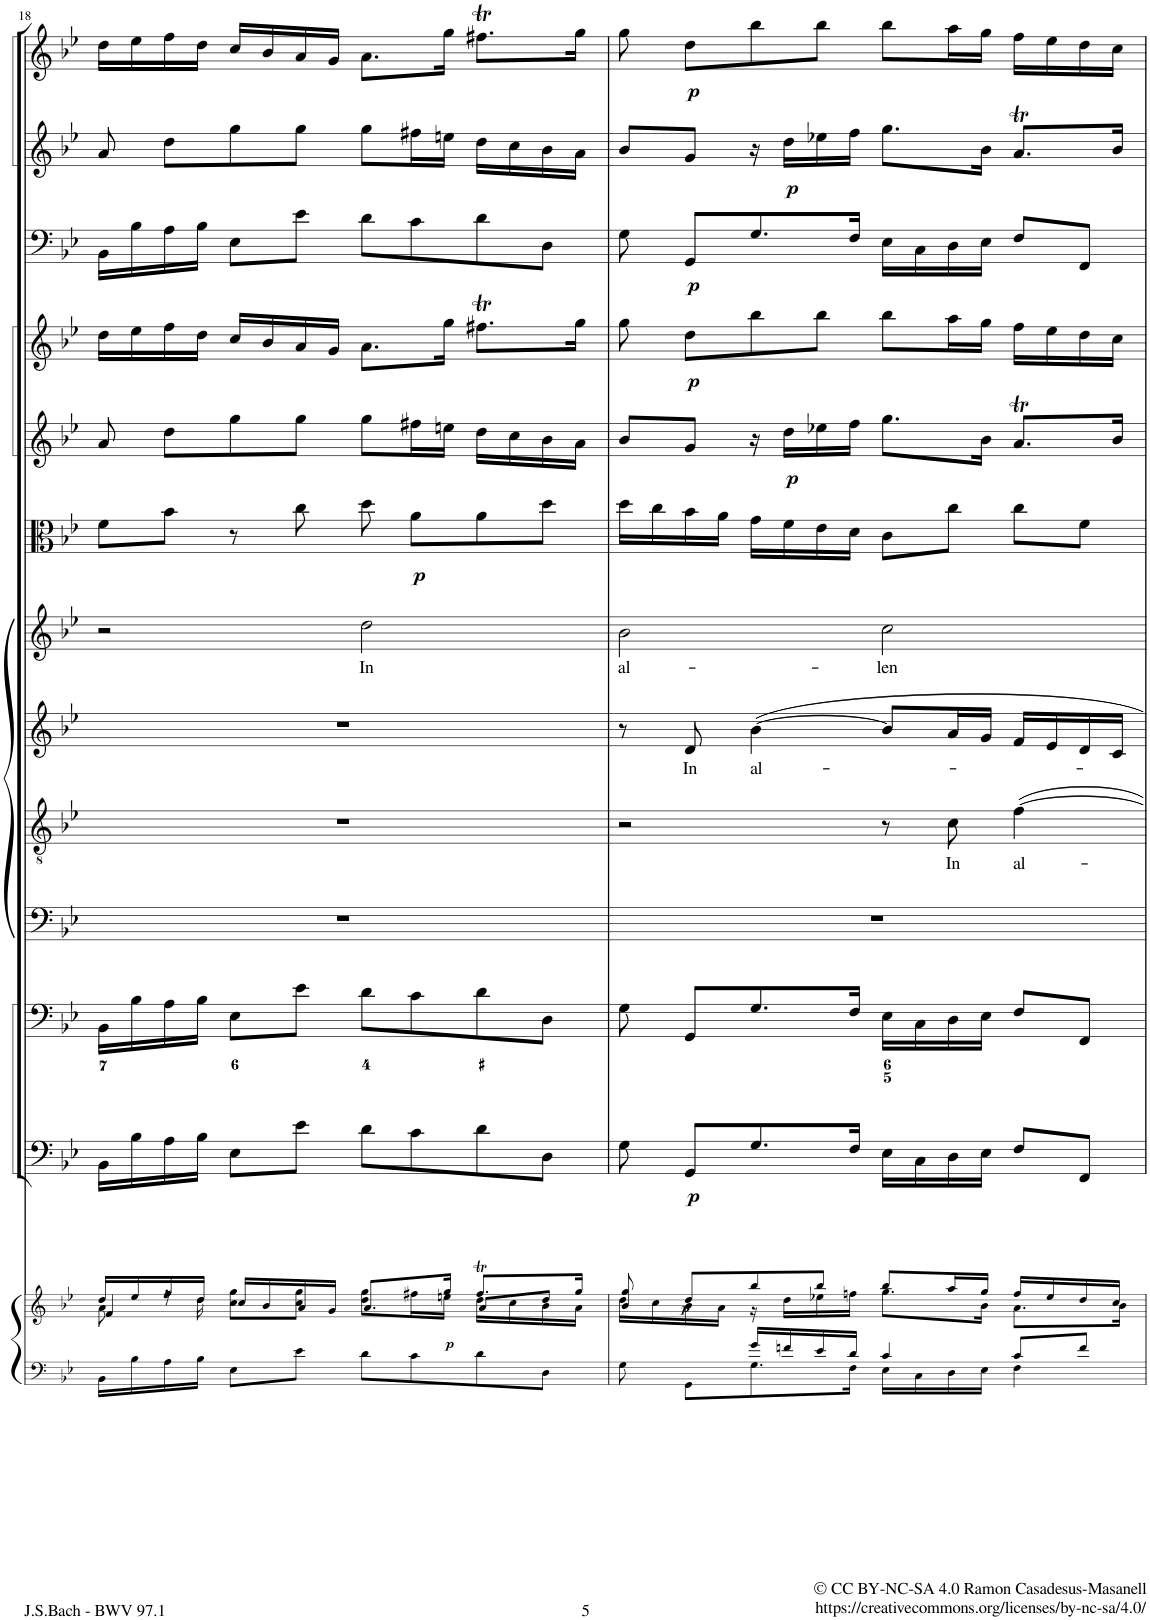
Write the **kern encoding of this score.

**kern	**kern	**kern	**kern	**kern	**kern	**text	**kern	**text	**kern	**text	**kern	**kern	**kern	**kern	**kern	**kern
*part13	*part13	*part12	*part11	*part10	*part9	*part9	*part8	*part8	*part7	*part7	*part6	*part5	*part4	*part3	*part2	*part1
*staff14	*staff13	*staff12	*staff11	*staff10	*staff9	*staff9	*staff8	*staff8	*staff7	*staff7	*staff6	*staff5	*staff4	*staff3	*staff2	*staff1
*I"Piano reduction	*	*I"Violoncello  e Violone	*I"Organo	*I"Basso	*I"Tenore	*	*I"Alto	*	*I"Soprano	*	*I"Viola	*I"Violino II	*I"Violino I	*I"Fagotti	*I"Oboe II	*I"Oboe I
*I'Pno	*	*	*	*	*	*	*	*	*	*	*	*	*	*	*I'Ob	*I'Ob
!!LO:PB:g=z
*clefF4	*clefG2	*clefF4	*clefF4	*clefF4	*clefGv2	*	*clefG2	*	*clefG2	*	*clefC3	*clefG2	*clefG2	*clefF4	*clefG2	*clefG2
*k[b-e-]	*k[b-e-]	*k[b-e-]	*k[b-e-]	*k[b-e-]	*k[b-e-]	*	*k[b-e-]	*	*k[b-e-]	*	*k[b-e-]	*k[b-e-]	*k[b-e-]	*k[b-e-]	*k[b-e-]	*k[b-e-]
*M4/4	*M4/4	*M4/4	*M4/4	*M4/4	*M4/4	*	*M4/4	*	*M4/4	*	*M4/4	*M4/4	*M4/4	*M4/4	*M4/4	*M4/4
*met(c)	*met(c)	*met(c)	*met(c)	*met(c)	*met(c)	*	*met(c)	*	*met(c)	*	*met(c)	*met(c)	*met(c)	*met(c)	*met(c)	*met(c)
=18	=18	=18	=18	=18	=18	=18	=18	=18	=18	=18	=18	=18	=18	=18	=18	=18
*	*^	*	*	*	*	*	*	*	*	*	*	*	*	*	*	*
*	*	*^	*	*	*	*	*	*	*	*	*	*	*	*	*	*	*
16BB-\LL	16dd/LL	8a\	4f/	16BB-\LL	16BB-\LL	1r	1r	.	1r	.	2r	.	8f\L	8a/	16dd\LL	16BB-\LL	8a/	16dd\LL
16B-\	16ee-/	.	.	16B-\	16B-\	.	.	.	.	.	.	.	.	.	16ee-\	16B-\	.	16ee-\
16A\	16ff/	16r	.	16A\	16A\	.	.	.	.	.	.	.	8b-\J	8dd\L	16ff\	16A\	8dd\L	16ff\
16B-\JJ	16dd/JJ	16dd\	.	16B-\JJ	16B-\JJ	.	.	.	.	.	.	.	.	.	16dd\JJ	16B-\JJ	.	16dd\JJ
8E-\L	16cc/LL	8cc\ 8gg\L	4ryy	8E-\L	8E-\L	.	.	.	.	.	.	.	8r	8gg\	16cc/LL	8E-\L	8gg\	16cc/LL
.	16b-/	.	.	.	.	.	.	.	.	.	.	.	.	.	16b-/	.	.	16b-/
8e-\J	16a/	8cc\ 8gg\J	.	8e-\J	8e-\J	.	.	.	.	.	.	.	8cc\	8gg\J	16a/	8e-\J	8gg\J	16a/
.	16g/JJ	.	.	.	.	.	.	.	.	.	.	.	.	.	16g/JJ	.	.	16g/JJ
!	!	!	!	!	!	!	!	!	!	!	!	!LO:LY:b	!	!	!	!	!	!
8d\L	8.a/L	8dd\ 8gg\L	4ryy	8d\L	8d\L	.	.	.	.	.	2dd\	In	8dd\	8gg\L	8.a\L	8d\L	8gg\L	8.a\L
8c\	.	16ff#X\L	.	8c\	8c\	.	.	.	.	.	.	.	8a\L	16ff#X\L	.	8c\	16ff#X\L	.
.	16gg/Jk	16een\JJ	.	.	.	.	.	.	.	.	.	.	.	16een\JJ	16gg\Jk	.	16een\JJ	16gg\Jk
8d\	8.ff#t/L	16dd\LL	8a/L	8d\	8d\	.	.	.	.	.	.	.	8a\	16dd\LL	8.ff#Xt\L	8d\	16dd\LL	8.ff#Xt\L
.	.	16cc\	.	.	.	.	.	.	.	.	.	.	.	16cc\	.	.	16cc\	.
8D\J	.	16b-\	8dd/J	8D\J	8D\J	.	.	.	.	.	.	.	8dd\J	16b-\	.	8D\J	16b-\	.
.	16gg/Jk	16a\JJ	.	.	.	.	.	.	.	.	.	.	.	16a\JJ	16gg\Jk	.	16a\JJ	16gg\Jk
*	*	*v	*v	*	*	*	*	*	*	*	*	*	*	*	*	*	*	*
=19	=19	=19	=19	=19	=19	=19	=19	=19	=19	=19	=19	=19	=19	=19	=19	=19	=19
*^	*	*	*	*	*	*	*	*	*	*	*	*	*	*	*	*	*
!	!	!	!	!	!	!	!	!	!	!	!	!LO:LY:b	!	!	!	!	!	!
8ryy	8G\	8b-/ 8gg/	16dd\LL	8G\	8G\	1r	2r	.	8r	.	2b-\	al-	16dd\LL	8b-/L	8gg\	8G\	8b-/L	8gg\
.	.	.	16cc\	.	.	.	.	.	.	.	.	.	16cc\	.	.	.	.	.
!	!	!	!	!	!	!	!	!	!	!LO:LY:b	!	!	!	!	!	!	!	!
8ryy	8GG\L	8dd/L	16b-\	8GG/L	8GG/L	.	.	.	8d/	In	.	.	16b-\	8g/J	8dd\L	8GG/L	8g/J	8dd\L
.	.	.	16a\JJ	.	.	.	.	.	.	.	.	.	16a\JJ	.	.	.	.	.
!	!	!	!	!	!	!	!	!	!	!LO:LY:b	!	!	!	!	!	!	!	!
16g/LL	8.G\	8bb-/	16r	8.G/	8.G/	.	.	.	[4b-\	al-	.	.	16g\LL	16r	8bb-\	8.G/	16r	8bb-\
16fn/	.	.	16dd\LL	.	.	.	.	.	.	.	.	.	16f\	16dd\LL	.	.	16dd\LL	.
16e-/	.	8bb-/J	16ee-X\	.	.	.	.	.	.	.	.	.	16e-\	16ee-X\	8bb-\J	.	16ee-X\	8bb-\J
16d/JJ	16F\Jk	.	16ffn\JJ	16F/Jk	16F/Jk	.	.	.	.	.	.	.	16d\JJ	16ff\JJ	.	16F/Jk	16ff\JJ	.
!	!	!	!	!	!	!	!	!	!	!	!	!LO:LY:b	!	!	!	!	!	!
4c/	16E-\LL	8bb-/L	8.gg\L	16E-\LL	16E-\LL	.	8r	.	8b-/L]	.	2cc\	-len	8c\L	8.gg\L	8bb-\L	16E-\LL	8.gg\L	8bb-\L
.	16C\	.	.	16C\	16C\	.	.	.	.	.	.	.	.	.	.	16C\	.	.
!	!	!	!	!	!	!	!	!LO:LY:b	!	!	!	!	!	!	!	!	!	!
.	16D\	16aa/L	.	16D\	16D\	.	8c\	In	16a/L	.	.	.	8cc\J	.	16aa\L	16D\	.	16aa\L
.	16E-\JJ	16gg/JJ	16b-\Jk	16E-\JJ	16E-\JJ	.	.	.	16g/JJ	.	.	.	.	16b-\Jk	16gg\JJ	16E-\JJ	16b-\Jk	16gg\JJ
!	!	!	!	!	!	!	!	!LO:LY:b	!	!	!	!	!	!	!	!	!	!
8c/L	4F\	16ff/LL	8.a\L	8F/L	8F/L	.	[4f\	al-	16f/LL	.	.	.	8cc\L	8.at/L	16ff\LL	8F/L	8.at/L	16ff\LL
.	.	16ee-/	.	.	.	.	.	.	16e-/	.	.	.	.	.	16ee-\	.	.	16ee-\
8f/J	.	16dd/	.	8FF/J	8FF/J	.	.	.	16d/	.	.	.	8f\J	.	16dd\	8FF/J	.	16dd\
.	.	16cc/JJ	16b-\Jk	.	.	.	.	.	16c/JJ	.	.	.	.	16b-/Jk	16cc\JJ	.	16b-/Jk	16cc\JJ
*v	*v	*	*	*	*	*	*	*	*	*	*	*	*	*	*	*	*	*
*	*v	*v	*	*	*	*	*	*	*	*	*	*	*	*	*	*	*
=	=	=	=	=	=	=	=	=	=	=	=	=	=	=	=	=
*-	*-	*-	*-	*-	*-	*-	*-	*-	*-	*-	*-	*-	*-	*-	*-	*-
